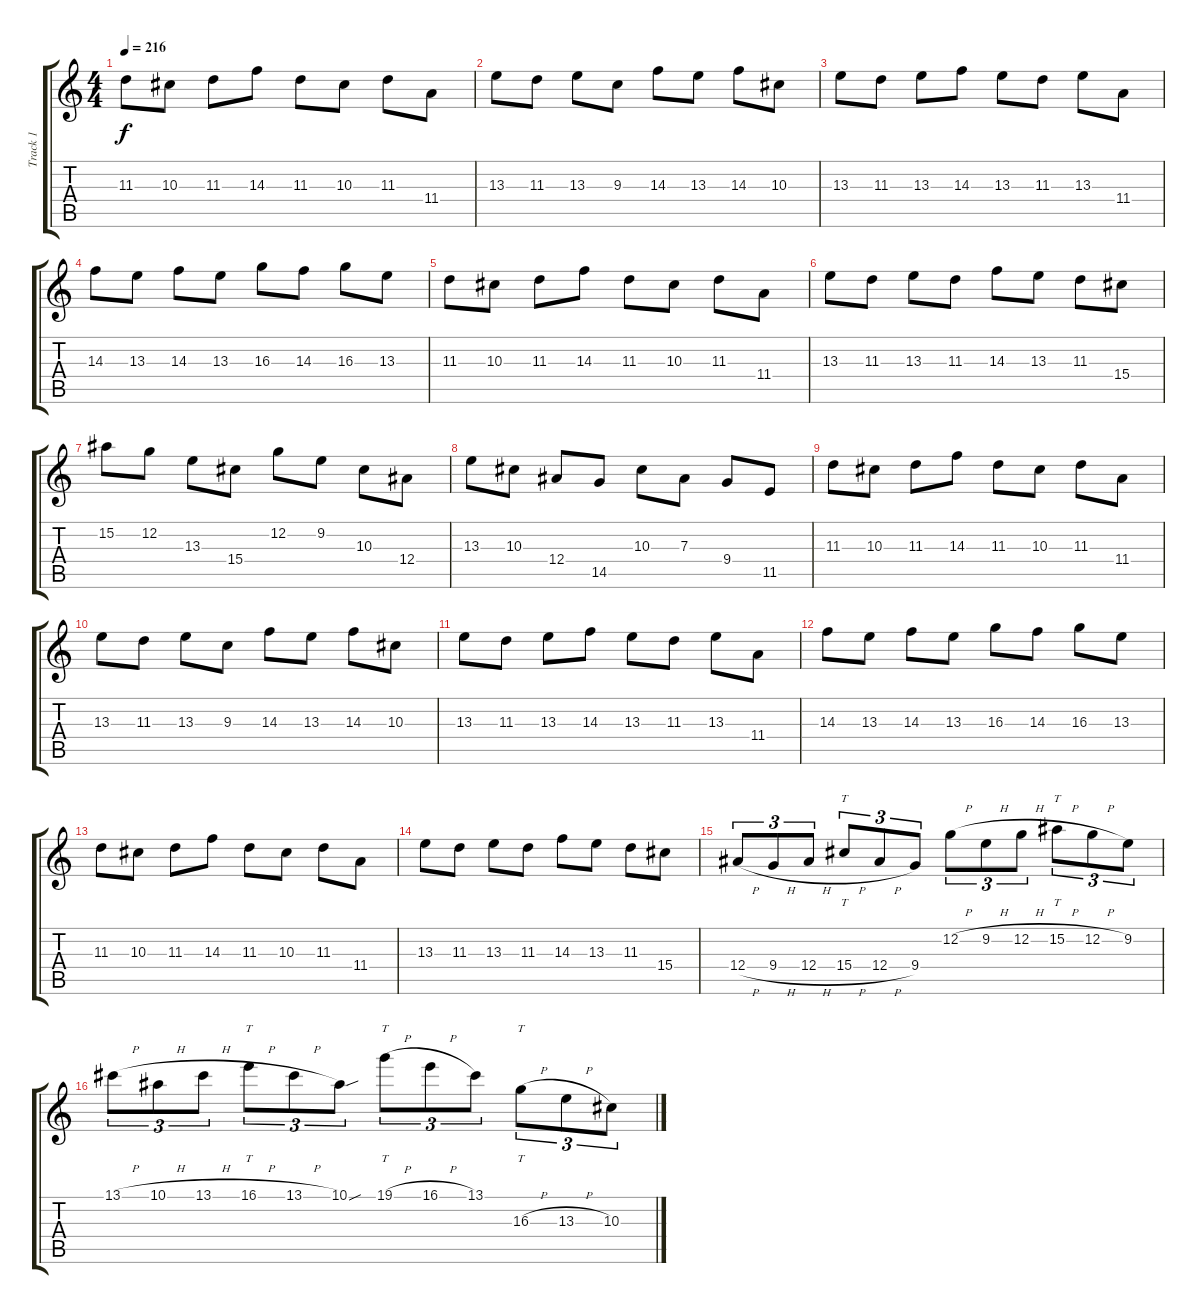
\track ("Track 1" "Track 1") {instrument overdrivenguitar}
\staff {score tabs}
\tuning (C4 G3 Eb3 Bb2 F2 C2) {hide}
\ts (4 4)
\tempo 216
\clef g2
\ks c
11.3.8{dy f} 10.3.8 11.3.8 14.3.8 11.3.8 10.3.8 11.3.8 11.4.8 |
13.3.8 11.3.8 13.3.8 9.3.8 14.3.8 13.3.8 14.3.8 10.3.8 |
13.3.8 11.3.8 13.3.8 14.3.8 13.3.8 11.3.8 13.3.8 11.4.8 |
14.3.8 13.3.8 14.3.8 13.3.8 16.3.8 14.3.8 16.3.8 13.3.8 |
11.3.8 10.3.8 11.3.8 14.3.8 11.3.8 10.3.8 11.3.8 11.4.8 |
13.3.8 11.3.8 13.3.8 11.3.8 14.3.8 13.3.8 11.3.8 15.4.8 |
15.2.8 12.2.8 13.3.8 15.4.8 12.2.8 9.2.8 10.3.8 12.4.8 |
13.3.8 10.3.8 12.4.8 14.5.8 10.3.8 7.3.8 9.4.8 11.5.8 |
11.3.8 10.3.8 11.3.8 14.3.8 11.3.8 10.3.8 11.3.8 11.4.8 |
13.3.8 11.3.8 13.3.8 9.3.8 14.3.8 13.3.8 14.3.8 10.3.8 |
13.3.8 11.3.8 13.3.8 14.3.8 13.3.8 11.3.8 13.3.8 11.4.8 |
14.3.8 13.3.8 14.3.8 13.3.8 16.3.8 14.3.8 16.3.8 13.3.8 |
11.3.8 10.3.8 11.3.8 14.3.8 11.3.8 10.3.8 11.3.8 11.4.8 |
13.3.8 11.3.8 13.3.8 11.3.8 14.3.8 13.3.8 11.3.8 15.4.8 |
12.4{h}.8{tu (3 2)} 9.4{h}.8{tu (3 2)} 12.4{h}.8{tu (3 2)} 15.4{h}.8{tt tu (3 2)} 12.4{h}.8{tu (3 2)} 9.4.8{tu (3 2)} 12.2{h}.8{tu (3 2)} 9.2{h}.8{tu (3 2)} 12.2{h}.8{tu (3 2)} 15.2{h}.8{tt tu (3 2)} 12.2{h}.8{tu (3 2)} 9.2.8{tu (3 2)} |
13.1{h}.8{tu (3 2)} 10.1{h}.8{tu (3 2)} 13.1{h}.8{tu (3 2)} 16.1{h}.8{tt tu (3 2)} 13.1{h}.8{tu (3 2)} 10.1{sou}.8{tu (3 2)} 19.1{h}.8{tt tu (3 2)} 16.1{h}.8{tu (3 2)} 13.1.8{tu (3 2)} 16.3{h}.8{tt tu (3 2)} 13.3{h}.8{tu (3 2)} 10.3.8{tu (3 2)}
